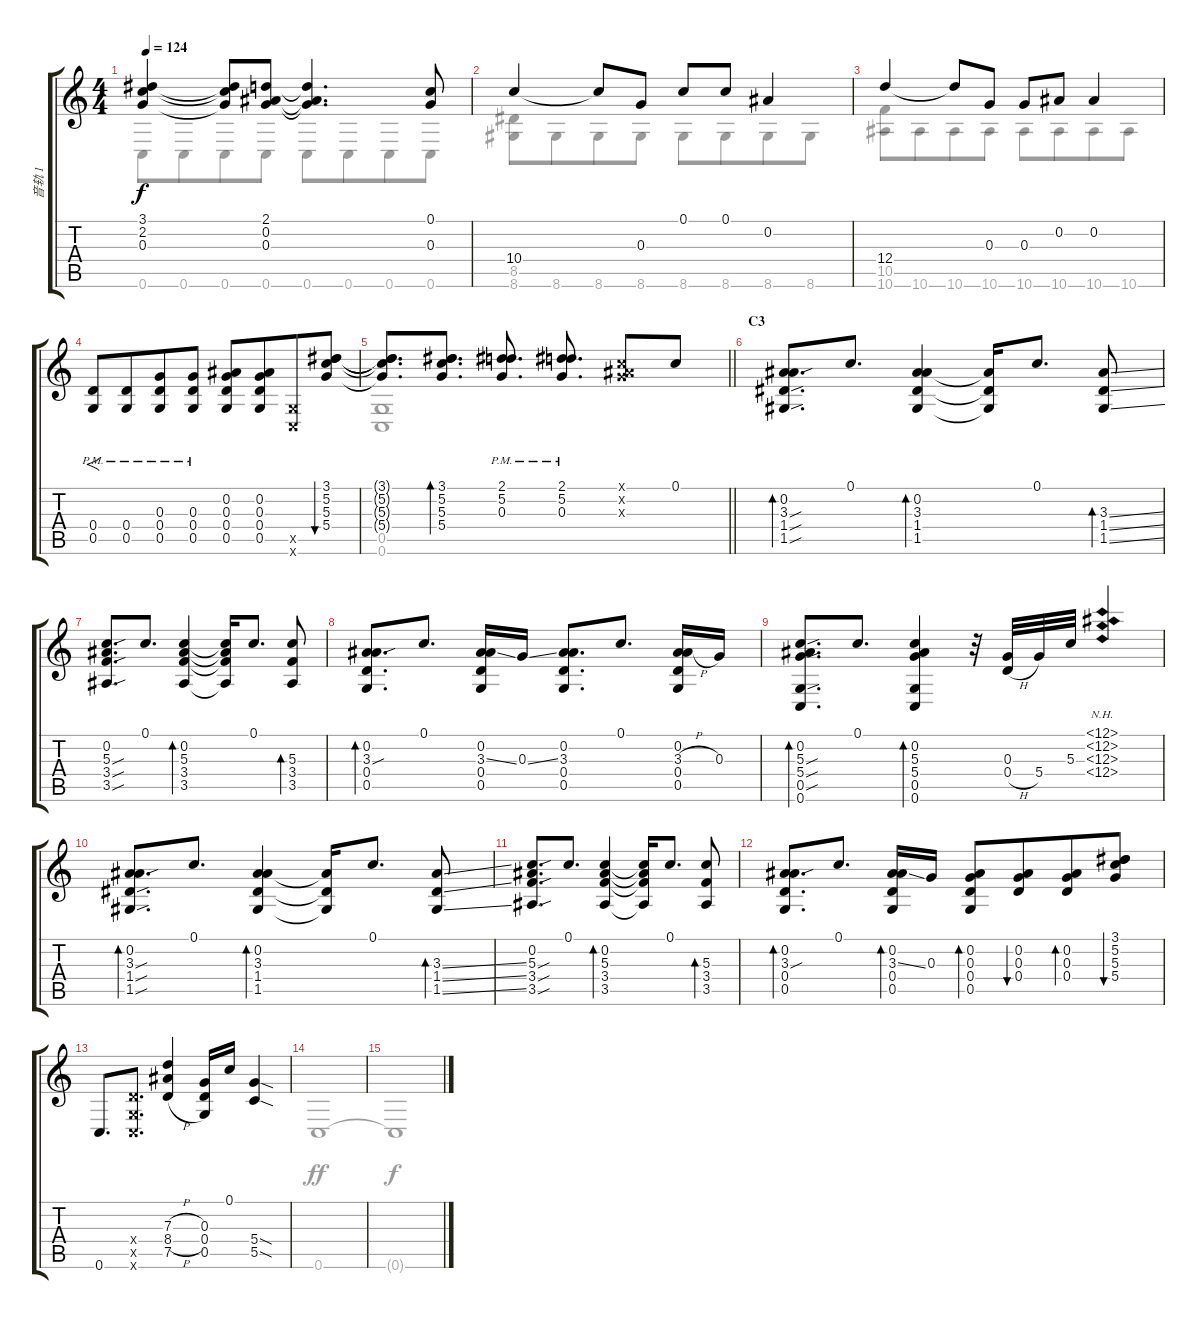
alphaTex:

\track ("音轨 1" "音轨 1") {instrument acousticguitarsteel}
\staff {score tabs}
\tuning (C4 Bb3 G3 D3 G2 C2) {hide}
\voice
\ts (4 4)
\tempo 124
\clef g2
\ks c
(3.1{t} 2.2{t} 0.3{t}).4{dy f} (3.1{t} 2.2{t} 0.3{t}).8 (2.1 0.2 0.3).8 (2.1{t} 0.2{t} 0.3{t}).4{d} (0.1 0.3).8 |
10.4.4 10.4{t}.8 0.3.8 0.1.8 0.1.8 0.2.4 |
12.4.4 12.4{t}.8 0.3.8 0.3.8 0.2.8 0.2.4 |
(0.4{pm} 0.5{pm}).8{f} (0.4{pm} 0.5{pm}).8{beam merge} (0.3{pm} 0.4{pm} 0.5{pm}).8 (0.3{pm} 0.4{pm} 0.5{pm}).8 (0.2 0.3 0.4 0.5).8 (0.2 0.3 0.4 0.5).8{beam merge} (0.5{x} 0.6{x}).8 (3.1 5.2 5.3 5.4).8{bu 60} |
\barLineRight lightlight
(3.1{t} 5.2{t} 5.3{t} 5.4{t}).8{d} (3.1 5.2 5.3 5.4).8{d bd 60} (2.1{pm} 5.2{pm} 0.3{pm}).8{d} (2.1{pm} 5.2{pm} 0.3{pm}).8{d} (0.1{x} 0.2{x} 0.3{x}).8 0.1.8 |
\section ("" "C3")
(0.2 3.3{sou} 1.4{sou} 1.5{sou}).8{d bd 60} 0.1.8{d} (0.2 3.3 1.4 1.5).4{bd 60} (3.3{t} 1.4{t} 1.5{t}).16 0.1.8{d} (3.3{ss} 1.4{ss} 1.5{ss}).8{bd 60} |
(0.2 5.3{sou} 3.4{sou} 3.5{sou}).8{d} 0.1.8{d} (0.2 5.3 3.4 3.5).4{bd 60} (0.2{t} 5.3{t} 3.4{t} 3.5{t}).16 0.1.8{d} (5.3 3.4 3.5).8{bd 60} |
(0.2 3.3{sou} 0.4 0.5).8{d bd 60} 0.1.8{d} (0.2 3.3{ss} 0.4 0.5).16 0.3{ss}.16 (0.2 3.3 0.4 0.5).8{d} 0.1.8{d} (0.2 3.3{h} 0.4 0.5).16 0.3.16 |
(0.2 5.3{sou} 5.4{sou} 0.5{sou} 0.6).8{d bd 60} 0.1.8{d} (0.2 5.3 5.4 0.5 0.6).4{bd 60} r.32 (0.3 0.4{h}).32 5.4.32 5.3.32 (12.1{nh} 12.2{nh} 12.3{nh} 12.4{nh}).4{beam Up} |
(0.2 3.3{sou} 1.4{sou} 1.5{sou}).8{d bd 60} 0.1.8{d} (0.2 3.3 1.4 1.5).4{bd 60} (3.3{t} 1.4{t} 1.5{t}).16 0.1.8{d} (3.3{ss} 1.4{ss} 1.5{ss}).8{bd 60} |
(0.2 5.3{sou} 3.4{sou} 3.5{sou}).8{d} 0.1.8{d} (0.2 5.3 3.4 3.5).4{bd 60} (0.2{t} 5.3{t} 3.4{t} 3.5{t}).16 0.1.8{d} (5.3 3.4 3.5).8{bd 60} |
(0.2 3.3{sou} 0.4 0.5).8{d bd 60} 0.1.8{d} (0.2 3.3{ss} 0.4 0.5).16{bd 60} 0.3.16 (0.2 0.3 0.4 0.5).8{bd 60} (0.2 0.3 0.4).8{bu 60 beam merge} (0.2 0.3 0.4).8{bd 60} (3.1 5.2 5.3 5.4).8{bu 60} |
0.6.8{d} (0.4{x} 0.5{x} 0.6{x}).8{d} (7.3{h} 8.4{h} 7.5{h}).4 (0.3 0.4 0.5).16 0.1.16 (5.4{sod} 5.5{sod}).4 |
|
\voice
\clef g2
\ottava regular
\simile none
\ks c
0.6.8{dy f} 0.6.8{beam merge} 0.6.8 0.6.8 0.6.8 0.6.8{beam merge} 0.6.8 0.6.8 |
(8.5 8.6).8 8.6.8{beam merge} 8.6.8 8.6.8 8.6.8 8.6.8{beam merge} 8.6.8 8.6.8 |
(10.5 10.6).8 10.6.8{beam merge} 10.6.8 10.6.8 10.6.8 10.6.8{beam merge} 10.6.8 10.6.8 |
|
\barLineRight lightlight
(0.5 0.6).1 |
|
|
|
|
|
|
|
|
0.6.1{dy ff} |
0.6{t}.1{dy f}
